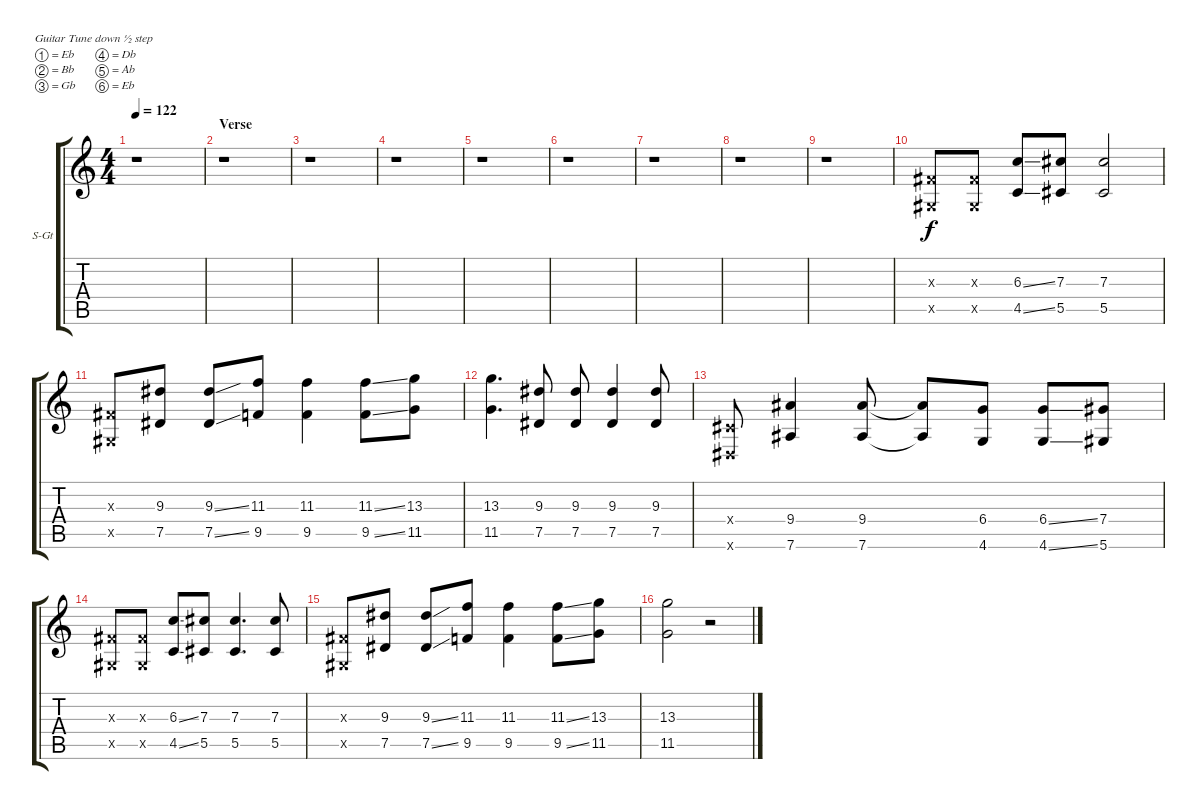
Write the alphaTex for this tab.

\bracketExtendMode groupsimilarinstruments
\firstSystemTrackNameOrientation horizontal
\otherSystemsTrackNameOrientation horizontal
\track ("Clean 2" "S-Gt") {instrument acousticguitarsteel}
\staff {score tabs}
\tuning (Eb4 Bb3 Gb3 Db3 Ab2 Eb2)
\ts (4 4)
\tempo 122
\clef g2
\ks c
r.1{dy f} |
\section ("" "Verse")
r.1 |
r.1 |
r.1 |
r.1 |
r.1 |
r.1 |
r.1 |
r.1 |
(0.3{x} 0.5{x}).8 (0.3{x} 0.5{x}).8 (6.3{ss} 4.5{ss}).8 (7.3 5.5).8 (7.3 5.5).2 |
(0.3{x} 0.5{x}).8 (9.3 7.5).8 (9.3{ss} 7.5{ss}).8 (11.3 9.5).8 (11.3 9.5).4 (11.3{ss} 9.5{ss}).8 (13.3 11.5).8 |
(13.3 11.5).4{d} (9.3 7.5).8 (9.3 7.5).8 (9.3 7.5).4 (9.3 7.5).8 |
(0.4{x} 0.6{x}).8 (9.4 7.6).4 (9.4 7.6).8 (9.4{t} 7.6{t}).8 (6.4 4.6).8 (6.4{ss} 4.6{ss}).8 (7.4 5.6).8 |
(0.3{x} 0.5{x}).8 (0.3{x} 0.5{x}).8 (6.3{ss} 4.5{ss}).8 (7.3 5.5).8 (7.3 5.5).4{d} (7.3 5.5).8 |
(0.3{x} 0.5{x}).8 (9.3 7.5).8 (9.3{ss} 7.5{ss}).8 (11.3 9.5).8 (11.3 9.5).4 (11.3{ss} 9.5{ss}).8 (13.3 11.5).8 |
(13.3 11.5).2 r.2
